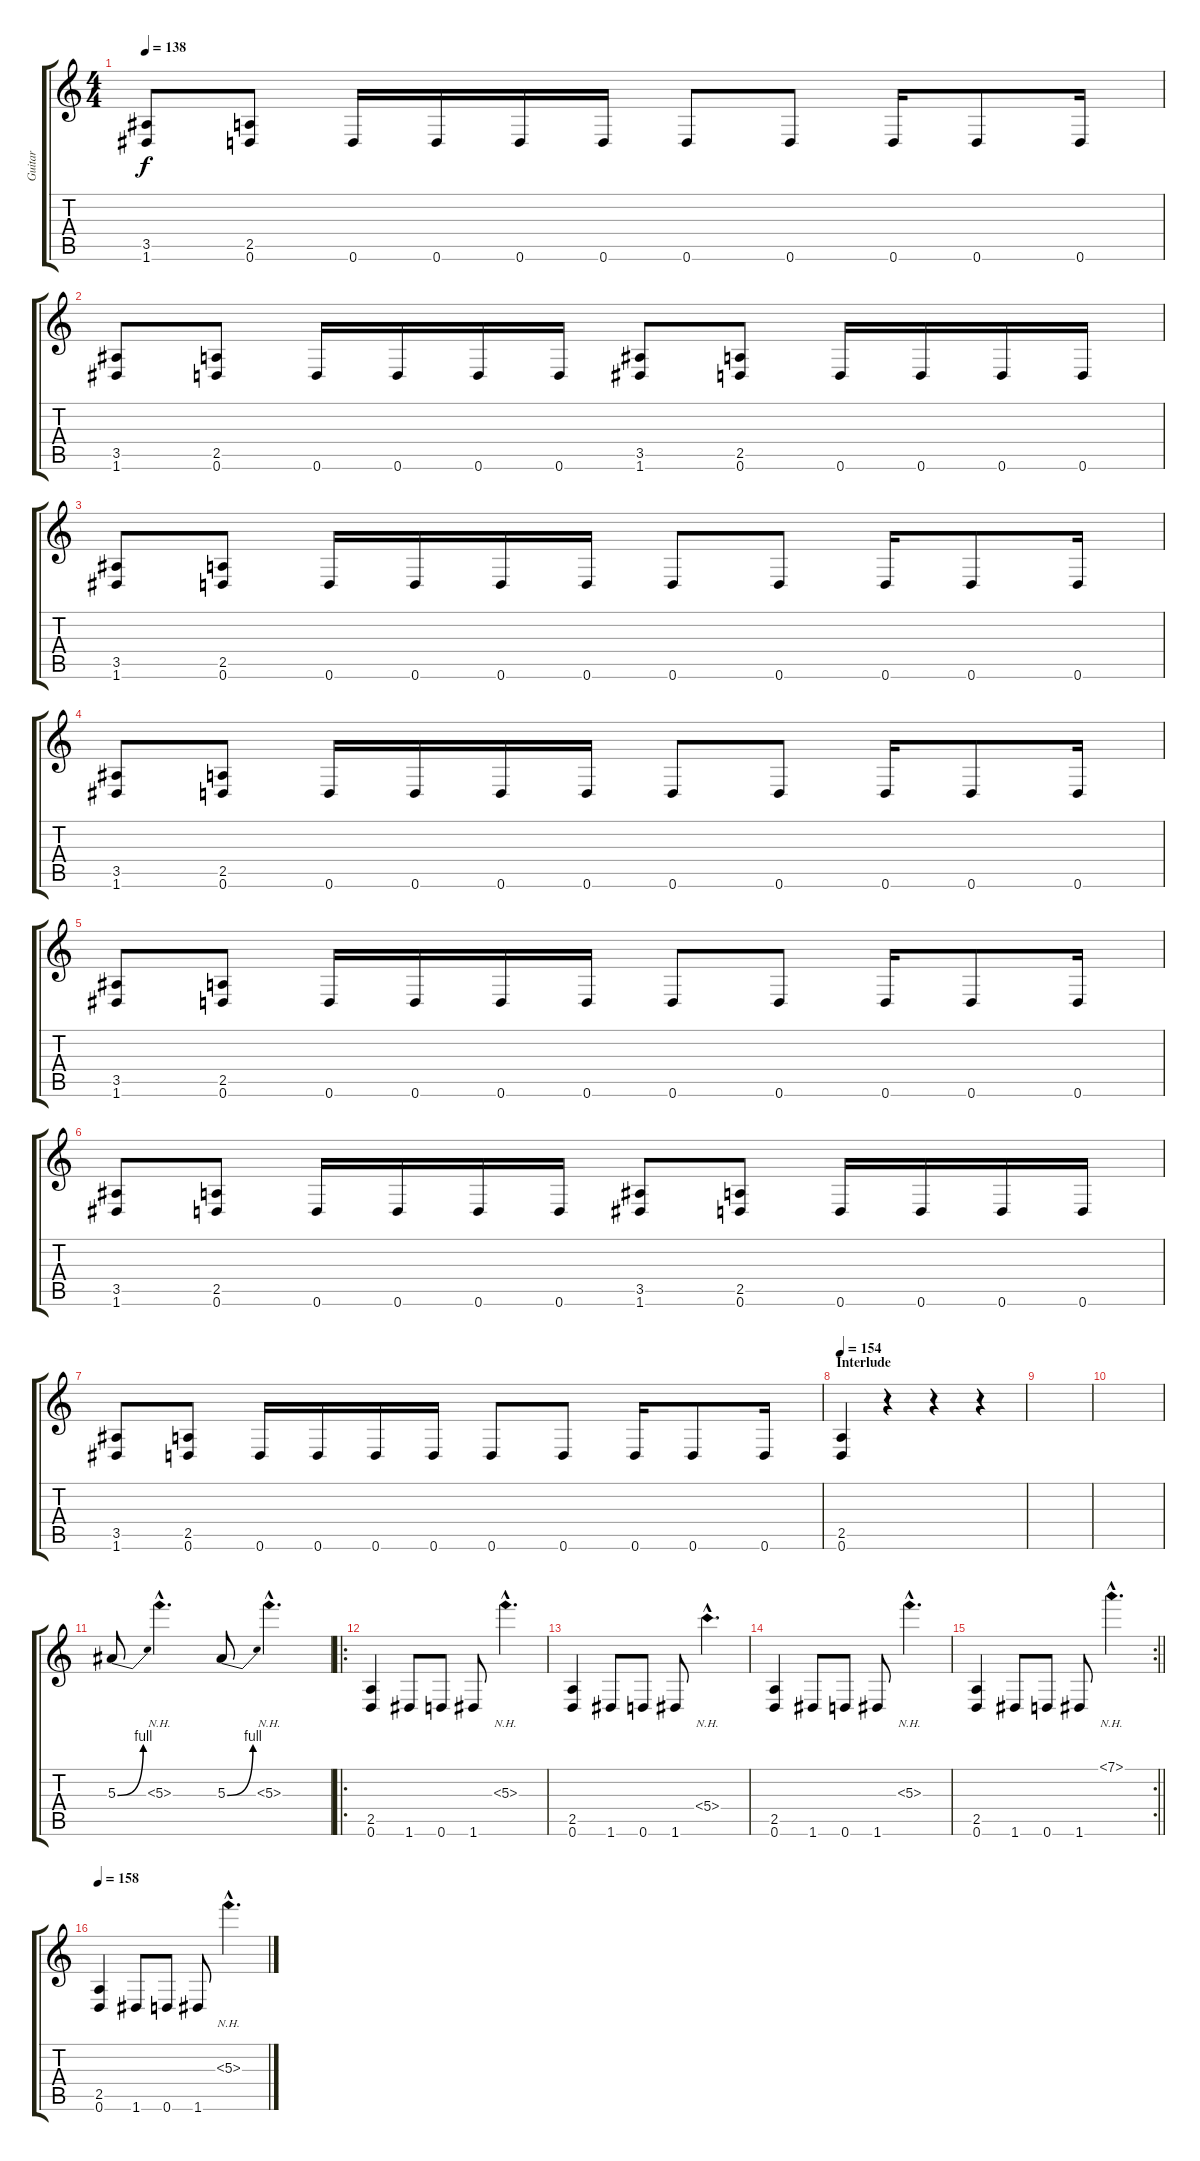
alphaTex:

\track ("Guitar" "Guitar") {instrument distortionguitar}
\staff {score tabs}
\tuning (D4 A3 F3 C3 G2 D2) {hide}
\ts (4 4)
\tempo 138
\clef g2
\ks c
(3.5 1.6).8{dy f} (2.5 0.6).8 0.6.16 0.6.16 0.6.16 0.6.16 0.6.8 0.6.8 0.6.16 0.6.8 0.6.16 |
(3.5 1.6).8 (2.5 0.6).8 0.6.16 0.6.16 0.6.16 0.6.16 (3.5 1.6).8 (2.5 0.6).8 0.6.16 0.6.16 0.6.16 0.6.16 |
(3.5 1.6).8 (2.5 0.6).8 0.6.16 0.6.16 0.6.16 0.6.16 0.6.8 0.6.8 0.6.16 0.6.8 0.6.16 |
(3.5 1.6).8 (2.5 0.6).8 0.6.16 0.6.16 0.6.16 0.6.16 0.6.8 0.6.8 0.6.16 0.6.8 0.6.16 |
(3.5 1.6).8 (2.5 0.6).8 0.6.16 0.6.16 0.6.16 0.6.16 0.6.8 0.6.8 0.6.16 0.6.8 0.6.16 |
(3.5 1.6).8 (2.5 0.6).8 0.6.16 0.6.16 0.6.16 0.6.16 (3.5 1.6).8 (2.5 0.6).8 0.6.16 0.6.16 0.6.16 0.6.16 |
(3.5 1.6).8 (2.5 0.6).8 0.6.16 0.6.16 0.6.16 0.6.16 0.6.8 0.6.8 0.6.16 0.6.8 0.6.16 |
\section ("" "Interlude")
\tempo 154
(2.5 0.6).4 r.4 r.4 r.4 |
|
|
5.3{be (bend 0 0 60 4)}.8 5.3{nh hac}.4{d} 5.3{be (bend 0 0 60 4)}.8 5.3{nh hac}.4{d} |
\ro
(2.5 0.6).4 1.6.8 0.6.8 1.6.8 5.3{nh hac}.4{d} |
(2.5 0.6).4 1.6.8 0.6.8 1.6.8 5.4{nh hac}.4{d} |
(2.5 0.6).4 1.6.8 0.6.8 1.6.8 5.3{nh hac}.4{d} |
\rc 2
\barLineRight lightlight
(2.5 0.6).4 1.6.8 0.6.8 1.6.8 7.1{nh hac}.4{d} |
\tempo 158
(2.5 0.6).4 1.6.8 0.6.8 1.6.8 5.3{nh hac}.4{d}
